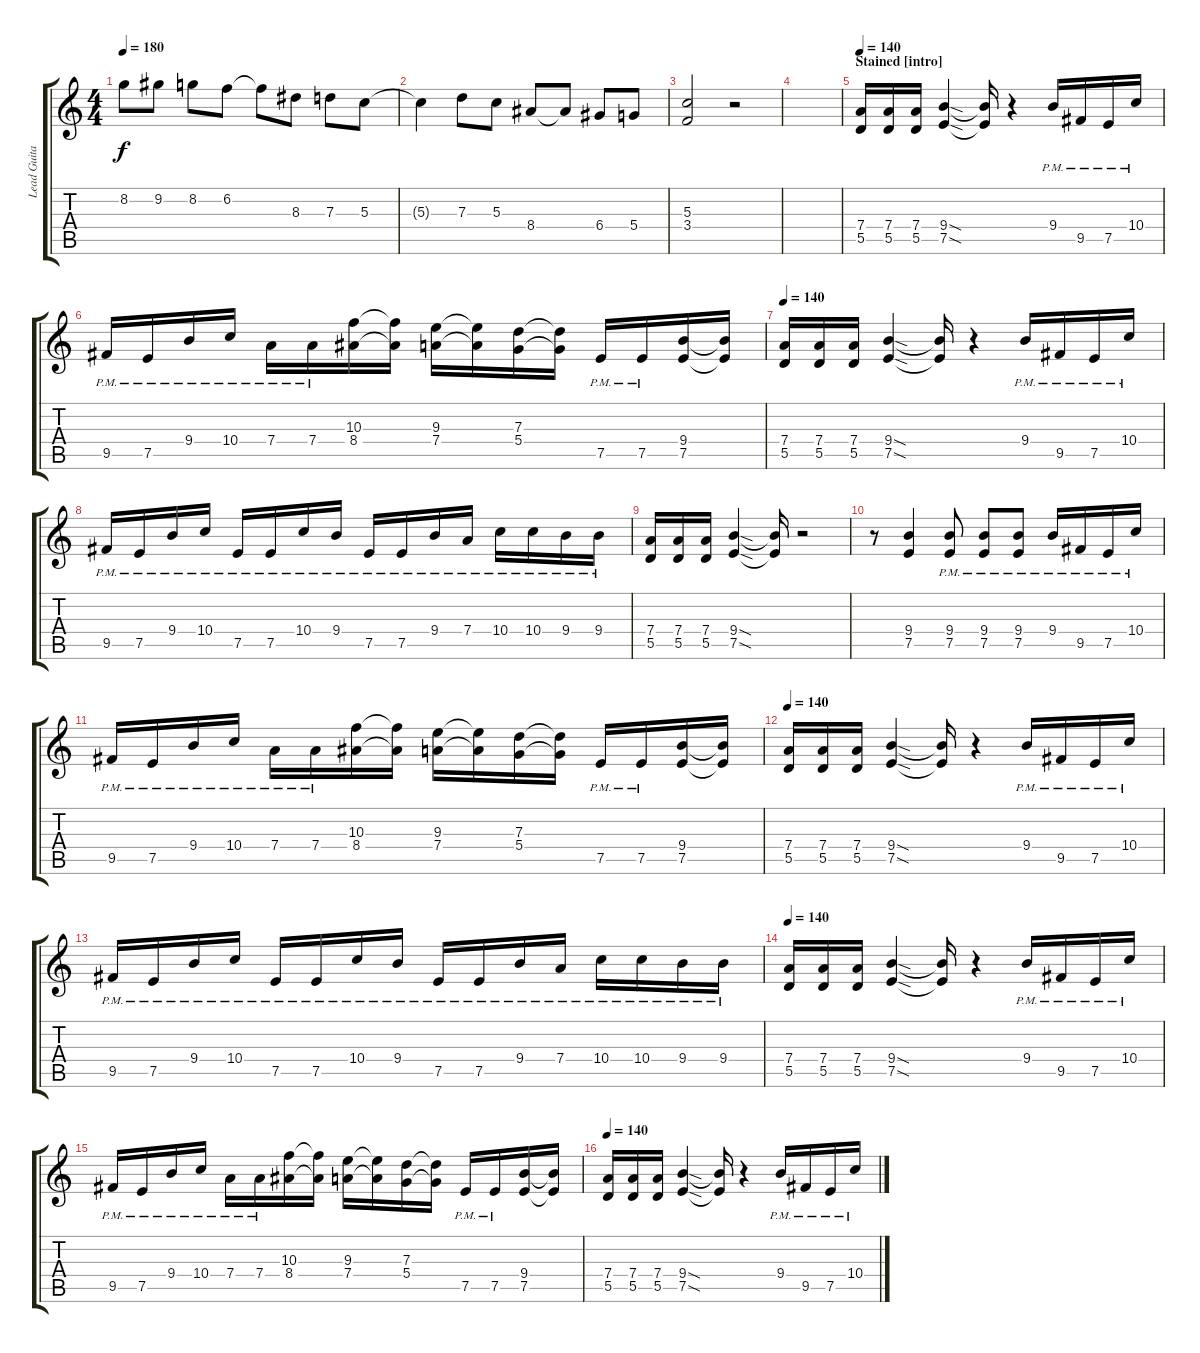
\track ("Lead Guitar" "Lead Guita") {instrument overdrivenguitar}
\staff {score tabs}
\tuning (E4 B3 G3 D3 A2 D2) {hide}
\ts (4 4)
\tempo 180
\clef g2
\ks c
8.2.8{dy f} 9.2.8 8.2.8 6.2.8 6.2{t}.8 8.3.8 7.3.8 5.3.8 |
5.3{t}.4 7.3.8 5.3.8 8.4.8 8.4{t}.8 6.4.8 5.4.8 |
(5.3 3.4).2 r.2 |
|
\section ("" "Stained [intro]")
\tempo 140
(7.4 5.5).16{instrument distortionguitar} (7.4 5.5).16 (7.4 5.5).16 (9.4{sod} 7.5{sod}).4 (9.4{t} 7.5{t}).16 r.4 9.4{pm}.16 9.5{pm}.16 7.5{pm}.16 10.4{pm}.16 |
9.5{pm}.16 7.5{pm}.16 9.4{pm}.16 10.4{pm}.16 7.4{pm}.16 7.4{pm}.16 (10.3 8.4).16 (10.3{t} 8.4{t}).16 (9.3 7.4).16 (9.3{t} 7.4{t}).16 (7.3 5.4).16 (7.3{t} 5.4{t}).16 7.5{pm}.16 7.5{pm}.16 (9.4 7.5).16 (9.4{t} 7.5{t}).16 |
\tempo 140
(7.4 5.5).16 (7.4 5.5).16 (7.4 5.5).16 (9.4{sod} 7.5{sod}).4 (9.4{t} 7.5{t}).16 r.4 9.4{pm}.16 9.5{pm}.16 7.5{pm}.16 10.4{pm}.16 |
9.5{pm}.16 7.5{pm}.16 9.4{pm}.16 10.4{pm}.16 7.5{pm}.16 7.5{pm}.16 10.4{pm}.16 9.4{pm}.16 7.5{pm}.16 7.5{pm}.16 9.4{pm}.16 7.4{pm}.16 10.4{pm}.16 10.4{pm}.16 9.4{pm}.16 9.4{pm}.16 |
(7.4 5.5).16 (7.4 5.5).16 (7.4 5.5).16 (9.4{sod} 7.5{sod}).4 (9.4{t} 7.5{t}).16 r.2 |
r.8 (9.4 7.5).4 (9.4{pm} 7.5{pm}).8 (9.4{pm} 7.5{pm}).8 (9.4{pm} 7.5{pm}).8 9.4{pm}.16 9.5{pm}.16 7.5{pm}.16 10.4{pm}.16 |
9.5{pm}.16 7.5{pm}.16 9.4{pm}.16 10.4{pm}.16 7.4{pm}.16 7.4{pm}.16 (10.3 8.4).16 (10.3{t} 8.4{t}).16 (9.3 7.4).16 (9.3{t} 7.4{t}).16 (7.3 5.4).16 (7.3{t} 5.4{t}).16 7.5{pm}.16 7.5{pm}.16 (9.4 7.5).16 (9.4{t} 7.5{t}).16 |
\tempo 140
(7.4 5.5).16 (7.4 5.5).16 (7.4 5.5).16 (9.4{sod} 7.5{sod}).4 (9.4{t} 7.5{t}).16 r.4 9.4{pm}.16 9.5{pm}.16 7.5{pm}.16 10.4{pm}.16 |
9.5{pm}.16 7.5{pm}.16 9.4{pm}.16 10.4{pm}.16 7.5{pm}.16 7.5{pm}.16 10.4{pm}.16 9.4{pm}.16 7.5{pm}.16 7.5{pm}.16 9.4{pm}.16 7.4{pm}.16 10.4{pm}.16 10.4{pm}.16 9.4{pm}.16 9.4{pm}.16 |
\tempo 140
(7.4 5.5).16{instrument distortionguitar} (7.4 5.5).16 (7.4 5.5).16 (9.4{sod} 7.5{sod}).4 (9.4{t} 7.5{t}).16 r.4 9.4{pm}.16 9.5{pm}.16 7.5{pm}.16 10.4{pm}.16 |
9.5{pm}.16 7.5{pm}.16 9.4{pm}.16 10.4{pm}.16 7.4{pm}.16 7.4{pm}.16 (10.3 8.4).16 (10.3{t} 8.4{t}).16 (9.3 7.4).16 (9.3{t} 7.4{t}).16 (7.3 5.4).16 (7.3{t} 5.4{t}).16 7.5{pm}.16 7.5{pm}.16 (9.4 7.5).16 (9.4{t} 7.5{t}).16 |
\tempo 140
(7.4 5.5).16 (7.4 5.5).16 (7.4 5.5).16 (9.4{sod} 7.5{sod}).4 (9.4{t} 7.5{t}).16 r.4 9.4{pm}.16 9.5{pm}.16 7.5{pm}.16 10.4{pm}.16
